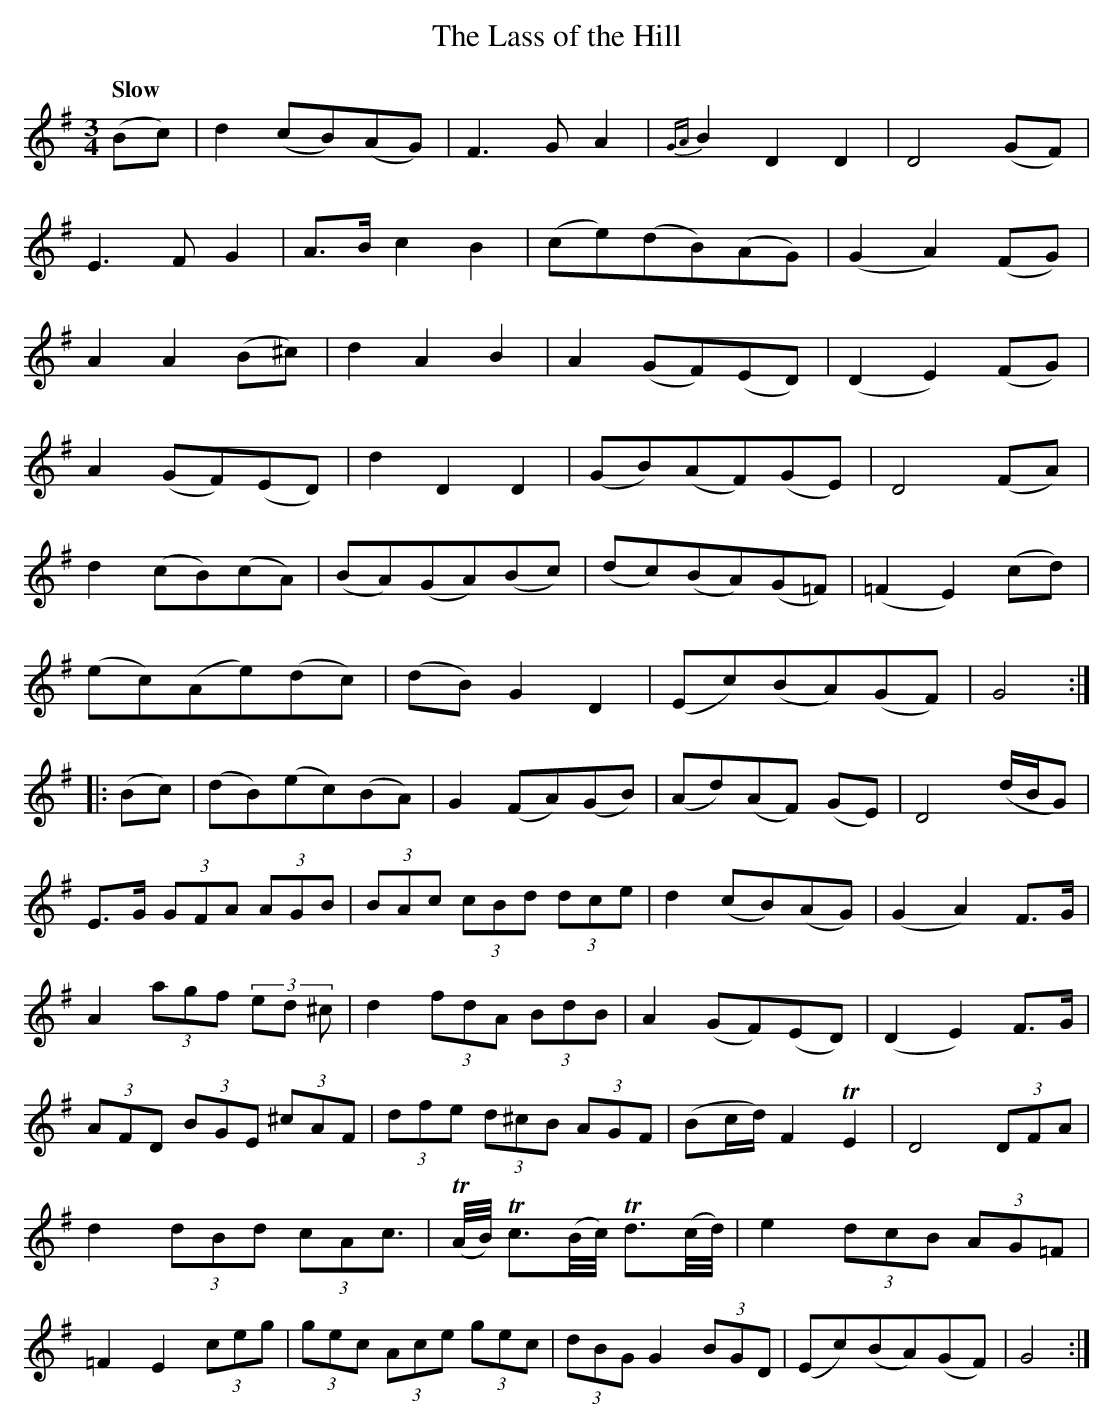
X:1
T:Lass of the Hill, The
M:3/4
L:1/8
Q:"Slow"
K:G
(Bc)|d2 (cB)(AG)|F3G A2|{GA}B2D2D2|D4 (GF)|
E3F G2|A>B c2B2|(ce)(dB)(AG)|(G2A2) (FG)|
A2A2 (B^c)|d2A2B2|A2 (GF)(ED)|(D2E2)(FG)|
A2 (GF)(ED)| d2D2D2|(GB)(AF)(GE)|D4 (FA)|
d2 (cB)(cA)|(BA)(GA)(Bc)|(dc)(BA)(G=F)|(=F2E2) (cd)|
(ec)(Ae)(dc)|(dB) G2 D2|(Ec)(BA)(GF)|G4:|
|:(Bc)|(dB)(ec)(BA)|G2 (FA)(GB)|(Ad)(AF) (GE)|D4 (d/B/G)|
E>G (3GFA (3AGB|(3BAc (3cBd (3dce|d2 (cB)(AG)|(G2A2) F>G|
A2 (3agf (3ed ^c|d2 (3fdA (3BdB|A2 (GF)(ED)|(D2E2)F>G|
(3AFD (3BGE (3^cAF|(3dfe (3d^cB (3AGF|(Bc/d/) F2 TE2|D4 (3DFA|
d2 (3dBd (3cAc|T>(A/2B/4) Tc>(B/2c/4) Td>(c/2d/4)|e2 (3dcB (3AG=F|
=F2E2 (3ceg|(3gec (3Ace (3gec|(3dBG G2 (3BGD|(Ec)(BA)(GF)|G4:|]
